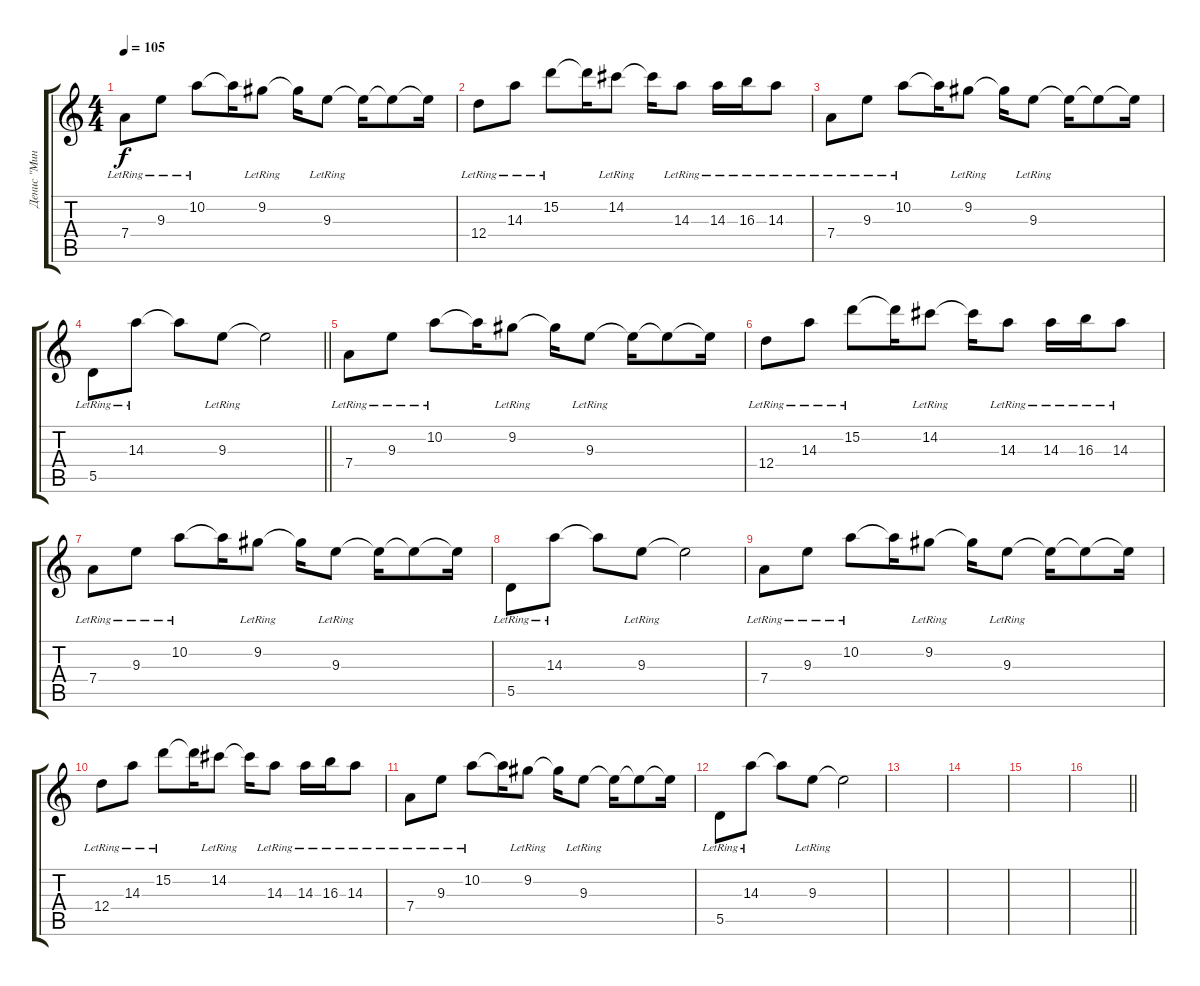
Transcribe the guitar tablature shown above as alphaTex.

\track ("Денис \"Минор\" Самойленко" "Денис \"Мин") {instrument electricguitarclean}
\staff {score tabs}
\tuning (E4 B3 G3 D3 A2 E2) {hide}
\ts (4 4)
\tempo 105
\clef g2
\ks c
7.4{lr}.8{dy f instrument electricguitarclean} 9.3{lr}.8 10.2{lr}.8 10.2{t}.16 9.2{lr}.8 9.2{t}.16 9.3{lr}.8 9.3{t}.16 9.3{t}.8 9.3{t}.16 |
12.4{lr}.8 14.3{lr}.8 15.2{lr}.8 15.2{t}.16 14.2{lr}.8 14.2{t}.16 14.3{lr}.8 14.3{lr}.16 16.3{lr}.16 14.3{lr}.8 |
7.4{lr}.8 9.3{lr}.8 10.2{lr}.8 10.2{t}.16 9.2{lr}.8 9.2{t}.16 9.3{lr}.8 9.3{t}.16 9.3{t}.8 9.3{t}.16 |
\barLineRight lightlight
5.5{lr}.8 14.3{lr}.8 14.3{t}.8 9.3{lr}.8 9.3{t}.2 |
\section ("" "")
7.4{lr}.8 9.3{lr}.8 10.2{lr}.8 10.2{t}.16 9.2{lr}.8 9.2{t}.16 9.3{lr}.8 9.3{t}.16 9.3{t}.8 9.3{t}.16 |
12.4{lr}.8 14.3{lr}.8 15.2{lr}.8 15.2{t}.16 14.2{lr}.8 14.2{t}.16 14.3{lr}.8 14.3{lr}.16 16.3{lr}.16 14.3{lr}.8 |
7.4{lr}.8 9.3{lr}.8 10.2{lr}.8 10.2{t}.16 9.2{lr}.8 9.2{t}.16 9.3{lr}.8 9.3{t}.16 9.3{t}.8 9.3{t}.16 |
5.5{lr}.8 14.3{lr}.8 14.3{t}.8 9.3{lr}.8 9.3{t}.2 |
7.4{lr}.8 9.3{lr}.8 10.2{lr}.8 10.2{t}.16 9.2{lr}.8 9.2{t}.16 9.3{lr}.8 9.3{t}.16 9.3{t}.8 9.3{t}.16 |
12.4{lr}.8 14.3{lr}.8 15.2{lr}.8 15.2{t}.16 14.2{lr}.8 14.2{t}.16 14.3{lr}.8 14.3{lr}.16 16.3{lr}.16 14.3{lr}.8 |
7.4{lr}.8 9.3{lr}.8 10.2{lr}.8 10.2{t}.16 9.2{lr}.8 9.2{t}.16 9.3{lr}.8 9.3{t}.16 9.3{t}.8 9.3{t}.16 |
5.5{lr}.8 14.3{lr}.8 14.3{t}.8 9.3{lr}.8 9.3{t}.2 |
|
|
|
\barLineRight lightlight
